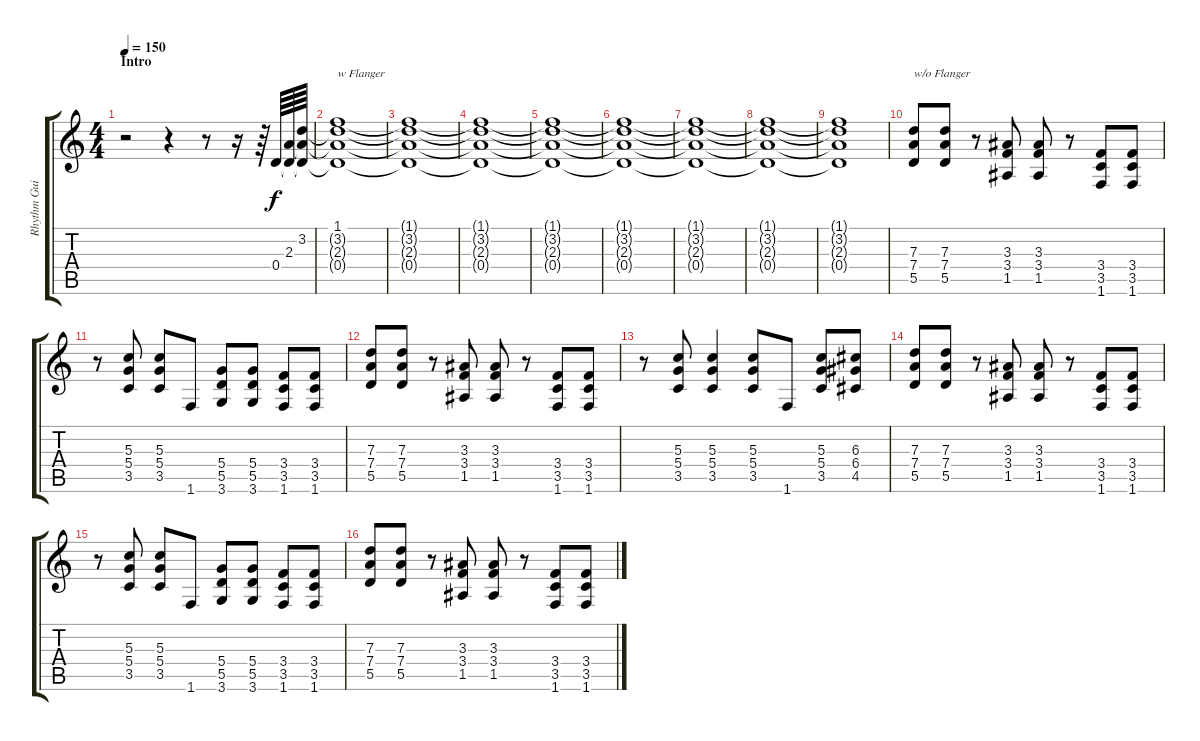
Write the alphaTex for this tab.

\track ("Rhythm Guitar" "Rhythm Gui") {instrument overdrivenguitar}
\staff {score tabs}
\tuning (E4 B3 G3 D3 A2 E2) {hide}
\ts (4 4)
\section ("" "Intro")
\tempo 150
\clef g2
\ks c
r.2{dy f instrument overdrivenguitar} r.4 r.8 r.16 r.64 0.4.64 (2.3 0.4{t}).64 (3.2 2.3{t} 0.4{t}).64 |
(1.1 3.2{t} 2.3{t} 0.4{t}).1{txt "w Flanger"} |
(1.1{t} 3.2{t} 2.3{t} 0.4{t}).1 |
(1.1{t} 3.2{t} 2.3{t} 0.4{t}).1 |
(1.1{t} 3.2{t} 2.3{t} 0.4{t}).1 |
(1.1{t} 3.2{t} 2.3{t} 0.4{t}).1 |
(1.1{t} 3.2{t} 2.3{t} 0.4{t}).1 |
(1.1{t} 3.2{t} 2.3{t} 0.4{t}).1 |
(1.1{t} 3.2{t} 2.3{t} 0.4{t}).1 |
(7.3 7.4 5.5).8{txt "w/o Flanger"} (7.3 7.4 5.5).8 r.8 (3.3 3.4 1.5).8 (3.3 3.4 1.5).8 r.8 (3.4 3.5 1.6).8 (3.4 3.5 1.6).8 |
r.8 (5.3 5.4 3.5).8 (5.3 5.4 3.5).8 1.6.8 (5.4 5.5 3.6).8 (5.4 5.5 3.6).8 (3.4 3.5 1.6).8 (3.4 3.5 1.6).8 |
(7.3 7.4 5.5).8 (7.3 7.4 5.5).8 r.8 (3.3 3.4 1.5).8 (3.3 3.4 1.5).8 r.8 (3.4 3.5 1.6).8 (3.4 3.5 1.6).8 |
r.8 (5.3 5.4 3.5).8 (5.3 5.4 3.5).4 (5.3 5.4 3.5).8 1.6.8 (5.3 5.4 3.5).8 (6.3 6.4 4.5).8 |
(7.3 7.4 5.5).8 (7.3 7.4 5.5).8 r.8 (3.3 3.4 1.5).8 (3.3 3.4 1.5).8 r.8 (3.4 3.5 1.6).8 (3.4 3.5 1.6).8 |
r.8 (5.3 5.4 3.5).8 (5.3 5.4 3.5).8 1.6.8 (5.4 5.5 3.6).8 (5.4 5.5 3.6).8 (3.4 3.5 1.6).8 (3.4 3.5 1.6).8 |
(7.3 7.4 5.5).8 (7.3 7.4 5.5).8 r.8 (3.3 3.4 1.5).8 (3.3 3.4 1.5).8 r.8 (3.4 3.5 1.6).8 (3.4 3.5 1.6).8
